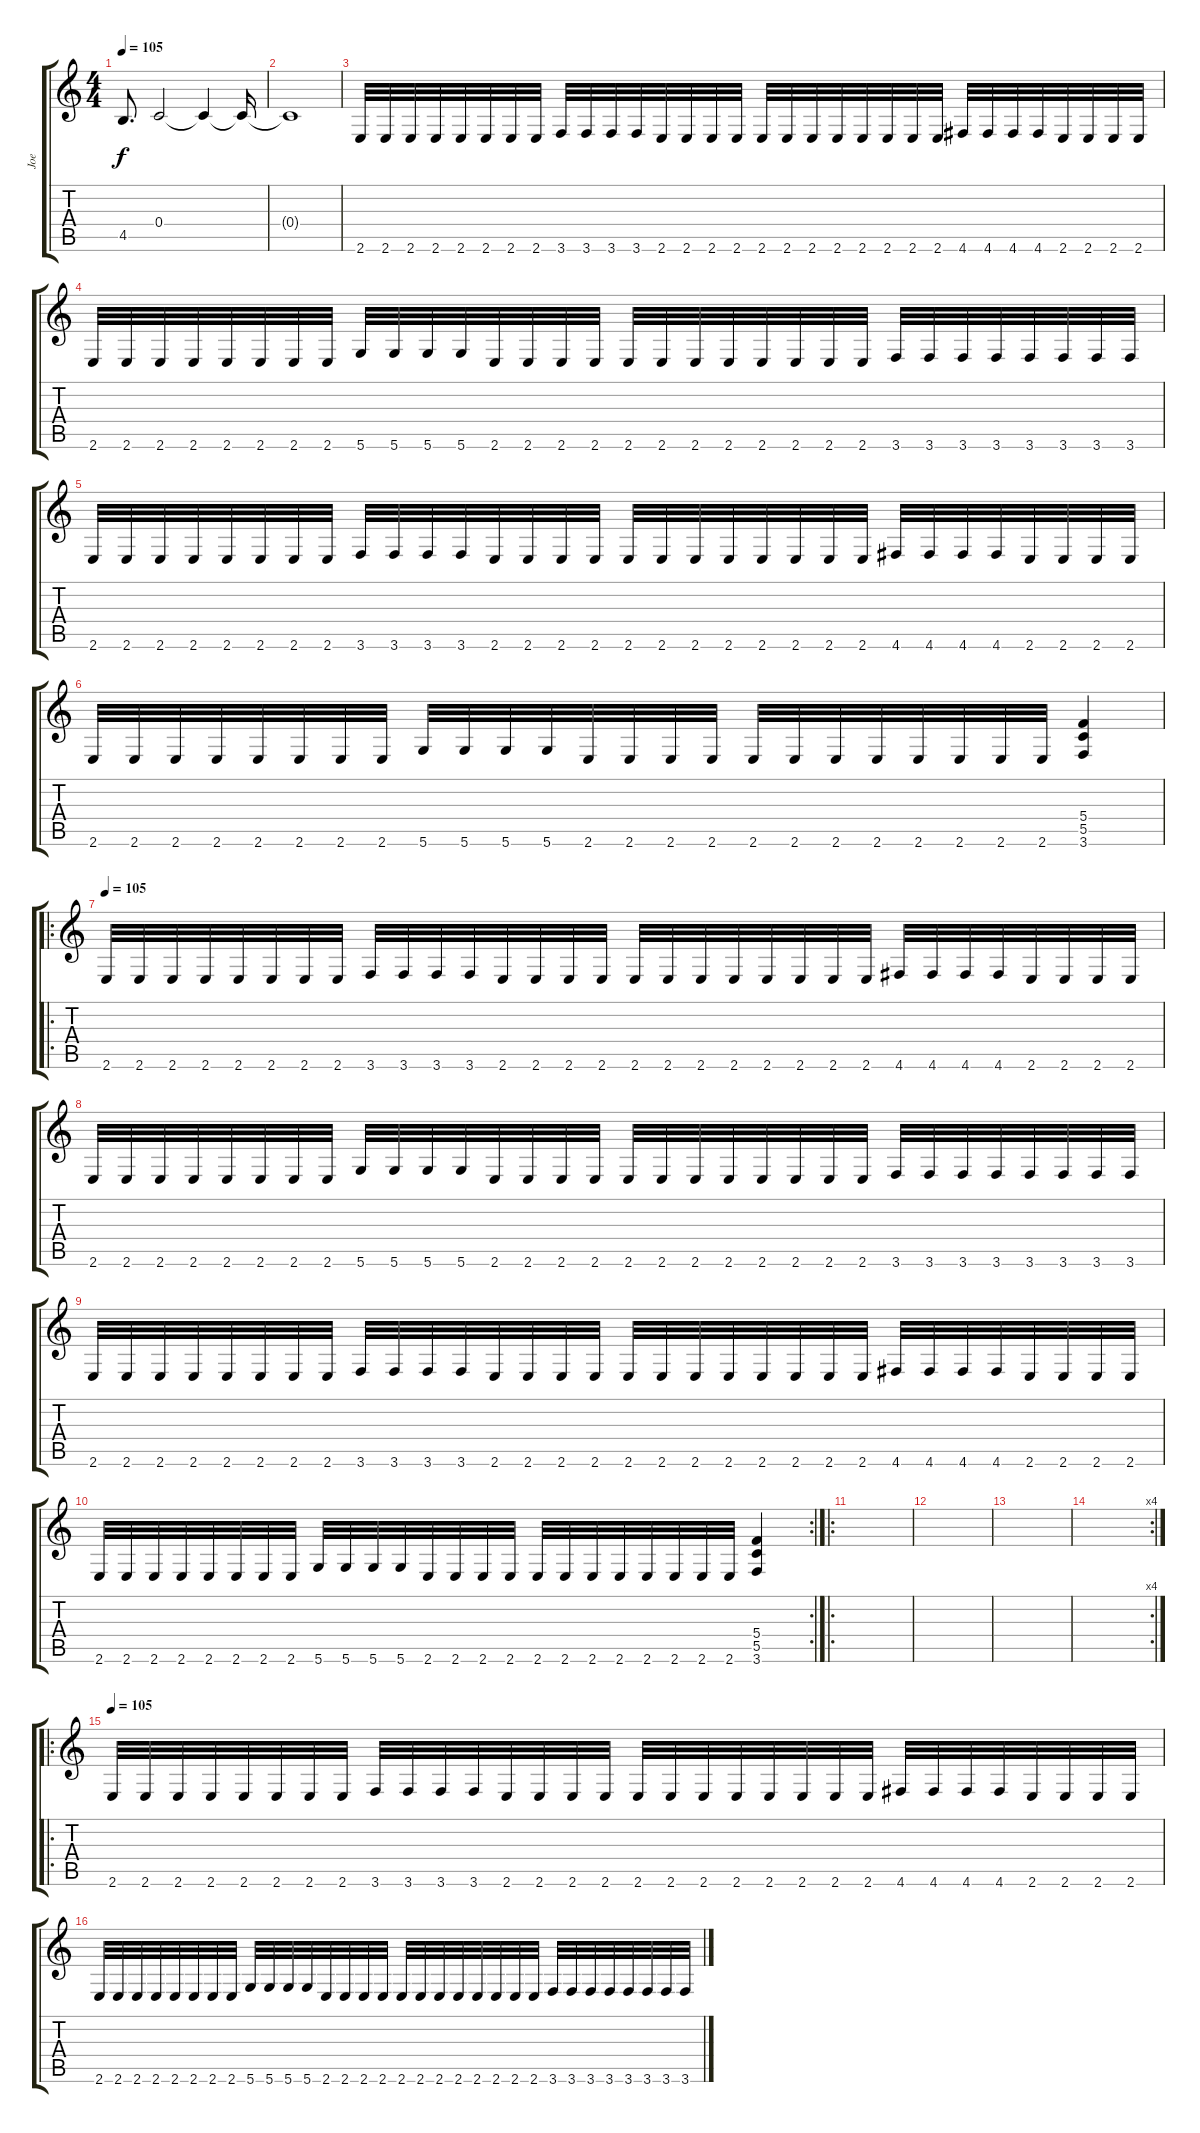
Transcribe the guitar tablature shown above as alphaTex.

\track ("Joe" "Joe") {instrument overdrivenguitar}
\staff {score tabs}
\tuning (D4 A3 F3 C3 G2 D2) {hide}
\ts (4 4)
\tempo 105
\clef g2
\ks c
4.5.8{d dy f} 0.4.2 0.4{t}.4 0.4{t}.16 |
0.4{t}.1 |
2.6.32 2.6.32 2.6.32 2.6.32 2.6.32 2.6.32 2.6.32 2.6.32 3.6.32 3.6.32 3.6.32 3.6.32 2.6.32 2.6.32 2.6.32 2.6.32 2.6.32 2.6.32 2.6.32 2.6.32 2.6.32 2.6.32 2.6.32 2.6.32 4.6.32 4.6.32 4.6.32 4.6.32 2.6.32 2.6.32 2.6.32 2.6.32 |
2.6.32 2.6.32 2.6.32 2.6.32 2.6.32 2.6.32 2.6.32 2.6.32 5.6.32 5.6.32 5.6.32 5.6.32 2.6.32 2.6.32 2.6.32 2.6.32 2.6.32 2.6.32 2.6.32 2.6.32 2.6.32 2.6.32 2.6.32 2.6.32 3.6.32 3.6.32 3.6.32 3.6.32 3.6.32 3.6.32 3.6.32 3.6.32 |
2.6.32 2.6.32 2.6.32 2.6.32 2.6.32 2.6.32 2.6.32 2.6.32 3.6.32 3.6.32 3.6.32 3.6.32 2.6.32 2.6.32 2.6.32 2.6.32 2.6.32 2.6.32 2.6.32 2.6.32 2.6.32 2.6.32 2.6.32 2.6.32 4.6.32 4.6.32 4.6.32 4.6.32 2.6.32 2.6.32 2.6.32 2.6.32 |
2.6.32 2.6.32 2.6.32 2.6.32 2.6.32 2.6.32 2.6.32 2.6.32 5.6.32 5.6.32 5.6.32 5.6.32 2.6.32 2.6.32 2.6.32 2.6.32 2.6.32 2.6.32 2.6.32 2.6.32 2.6.32 2.6.32 2.6.32 2.6.32 (5.4 5.5 3.6).4 |
\ro
\tempo 105
2.6.32 2.6.32 2.6.32 2.6.32 2.6.32 2.6.32 2.6.32 2.6.32 3.6.32 3.6.32 3.6.32 3.6.32 2.6.32 2.6.32 2.6.32 2.6.32 2.6.32 2.6.32 2.6.32 2.6.32 2.6.32 2.6.32 2.6.32 2.6.32 4.6.32 4.6.32 4.6.32 4.6.32 2.6.32 2.6.32 2.6.32 2.6.32 |
2.6.32 2.6.32 2.6.32 2.6.32 2.6.32 2.6.32 2.6.32 2.6.32 5.6.32 5.6.32 5.6.32 5.6.32 2.6.32 2.6.32 2.6.32 2.6.32 2.6.32 2.6.32 2.6.32 2.6.32 2.6.32 2.6.32 2.6.32 2.6.32 3.6.32 3.6.32 3.6.32 3.6.32 3.6.32 3.6.32 3.6.32 3.6.32 |
2.6.32 2.6.32 2.6.32 2.6.32 2.6.32 2.6.32 2.6.32 2.6.32 3.6.32 3.6.32 3.6.32 3.6.32 2.6.32 2.6.32 2.6.32 2.6.32 2.6.32 2.6.32 2.6.32 2.6.32 2.6.32 2.6.32 2.6.32 2.6.32 4.6.32 4.6.32 4.6.32 4.6.32 2.6.32 2.6.32 2.6.32 2.6.32 |
\rc 2
2.6.32 2.6.32 2.6.32 2.6.32 2.6.32 2.6.32 2.6.32 2.6.32 5.6.32 5.6.32 5.6.32 5.6.32 2.6.32 2.6.32 2.6.32 2.6.32 2.6.32 2.6.32 2.6.32 2.6.32 2.6.32 2.6.32 2.6.32 2.6.32 (5.4 5.5 3.6).4 |
\ro
|
|
|
\rc 4
|
\ro
\tempo 105
2.6.32 2.6.32 2.6.32 2.6.32 2.6.32 2.6.32 2.6.32 2.6.32 3.6.32 3.6.32 3.6.32 3.6.32 2.6.32 2.6.32 2.6.32 2.6.32 2.6.32 2.6.32 2.6.32 2.6.32 2.6.32 2.6.32 2.6.32 2.6.32 4.6.32 4.6.32 4.6.32 4.6.32 2.6.32 2.6.32 2.6.32 2.6.32 |
2.6.32 2.6.32 2.6.32 2.6.32 2.6.32 2.6.32 2.6.32 2.6.32 5.6.32 5.6.32 5.6.32 5.6.32 2.6.32 2.6.32 2.6.32 2.6.32 2.6.32 2.6.32 2.6.32 2.6.32 2.6.32 2.6.32 2.6.32 2.6.32 3.6.32 3.6.32 3.6.32 3.6.32 3.6.32 3.6.32 3.6.32 3.6.32
